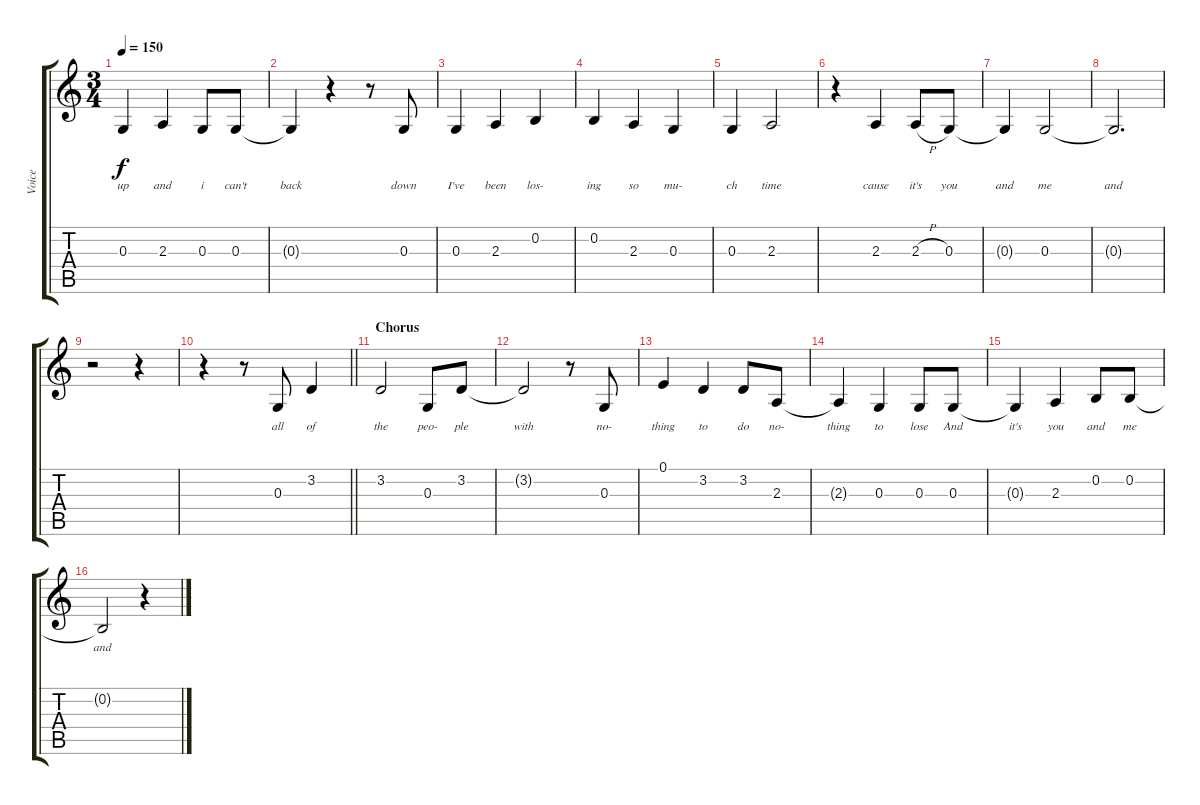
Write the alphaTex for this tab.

\track ("Voice" "Voice") {instrument clarinet}
\staff {score tabs}
\tuning (E4 B3 G3 D3 A2 E2) {hide}
\ts (3 4)
\tempo 150
\clef g2
\ks c
0.3.4{lyrics (0 "up") lyrics (1 "") lyrics (2 "") lyrics (3 "") lyrics (4 "") dy f} 2.3.4{lyrics (0 "and") lyrics (1 "") lyrics (2 "") lyrics (3 "") lyrics (4 "")} 0.3.8{lyrics (0 "i") lyrics (1 "") lyrics (2 "") lyrics (3 "") lyrics (4 "")} 0.3.8{lyrics (0 "can't") lyrics (1 "") lyrics (2 "") lyrics (3 "") lyrics (4 "")} |
0.3{t}.4{lyrics (0 "back") lyrics (1 "") lyrics (2 "") lyrics (3 "") lyrics (4 "")} r.4 r.8 0.3.8{lyrics (0 "down") lyrics (1 "") lyrics (2 "") lyrics (3 "") lyrics (4 "")} |
0.3.4{lyrics (0 "I've") lyrics (1 "") lyrics (2 "") lyrics (3 "") lyrics (4 "")} 2.3.4{lyrics (0 "been") lyrics (1 "") lyrics (2 "") lyrics (3 "") lyrics (4 "")} 0.2.4{lyrics (0 "los-") lyrics (1 "") lyrics (2 "") lyrics (3 "") lyrics (4 "")} |
0.2.4{lyrics (0 "ing") lyrics (1 "") lyrics (2 "") lyrics (3 "") lyrics (4 "")} 2.3.4{lyrics (0 "so") lyrics (1 "") lyrics (2 "") lyrics (3 "") lyrics (4 "")} 0.3.4{lyrics (0 "mu-") lyrics (1 "") lyrics (2 "") lyrics (3 "") lyrics (4 "")} |
0.3.4{lyrics (0 "ch") lyrics (1 "") lyrics (2 "") lyrics (3 "") lyrics (4 "")} 2.3.2{lyrics (0 "time") lyrics (1 "") lyrics (2 "") lyrics (3 "") lyrics (4 "")} |
r.4 2.3.4{lyrics (0 "cause") lyrics (1 "") lyrics (2 "") lyrics (3 "") lyrics (4 "")} 2.3{h}.8{lyrics (0 "it's") lyrics (1 "") lyrics (2 "") lyrics (3 "") lyrics (4 "")} 0.3.8{lyrics (0 "you") lyrics (1 "") lyrics (2 "") lyrics (3 "") lyrics (4 "")} |
0.3{t}.4{lyrics (0 "and") lyrics (1 "") lyrics (2 "") lyrics (3 "") lyrics (4 "")} 0.3.2{lyrics (0 "me") lyrics (1 "") lyrics (2 "") lyrics (3 "") lyrics (4 "")} |
0.3{t}.2{d lyrics (0 "and") lyrics (1 "") lyrics (2 "") lyrics (3 "") lyrics (4 "")} |
r.2 r.4 |
\barLineRight lightlight
r.4 r.8 0.3.8{lyrics (0 "all") lyrics (1 "") lyrics (2 "") lyrics (3 "") lyrics (4 "")} 3.2.4{lyrics (0 "of") lyrics (1 "") lyrics (2 "") lyrics (3 "") lyrics (4 "")} |
\section ("" "Chorus")
3.2.2{lyrics (0 "the") lyrics (1 "") lyrics (2 "") lyrics (3 "") lyrics (4 "")} 0.3.8{lyrics (0 "peo-") lyrics (1 "") lyrics (2 "") lyrics (3 "") lyrics (4 "")} 3.2.8{lyrics (0 "ple") lyrics (1 "") lyrics (2 "") lyrics (3 "") lyrics (4 "")} |
3.2{t}.2{lyrics (0 "with") lyrics (1 "") lyrics (2 "") lyrics (3 "") lyrics (4 "")} r.8 0.3.8{lyrics (0 "no-") lyrics (1 "") lyrics (2 "") lyrics (3 "") lyrics (4 "")} |
0.1.4{lyrics (0 "thing") lyrics (1 "") lyrics (2 "") lyrics (3 "") lyrics (4 "")} 3.2.4{lyrics (0 "to") lyrics (1 "") lyrics (2 "") lyrics (3 "") lyrics (4 "")} 3.2.8{lyrics (0 "do") lyrics (1 "") lyrics (2 "") lyrics (3 "") lyrics (4 "")} 2.3.8{lyrics (0 "no-") lyrics (1 "") lyrics (2 "") lyrics (3 "") lyrics (4 "")} |
2.3{t}.4{lyrics (0 "thing") lyrics (1 "") lyrics (2 "") lyrics (3 "") lyrics (4 "")} 0.3.4{lyrics (0 "to") lyrics (1 "") lyrics (2 "") lyrics (3 "") lyrics (4 "")} 0.3.8{lyrics (0 "lose") lyrics (1 "") lyrics (2 "") lyrics (3 "") lyrics (4 "")} 0.3.8{lyrics (0 "And") lyrics (1 "") lyrics (2 "") lyrics (3 "") lyrics (4 "")} |
0.3{t}.4{lyrics (0 "it's") lyrics (1 "") lyrics (2 "") lyrics (3 "") lyrics (4 "")} 2.3.4{lyrics (0 "you") lyrics (1 "") lyrics (2 "") lyrics (3 "") lyrics (4 "")} 0.2.8{lyrics (0 "and") lyrics (1 "") lyrics (2 "") lyrics (3 "") lyrics (4 "")} 0.2.8{lyrics (0 "me") lyrics (1 "") lyrics (2 "") lyrics (3 "") lyrics (4 "")} |
0.2{t}.2{lyrics (0 "and") lyrics (1 "") lyrics (2 "") lyrics (3 "") lyrics (4 "")} r.4
